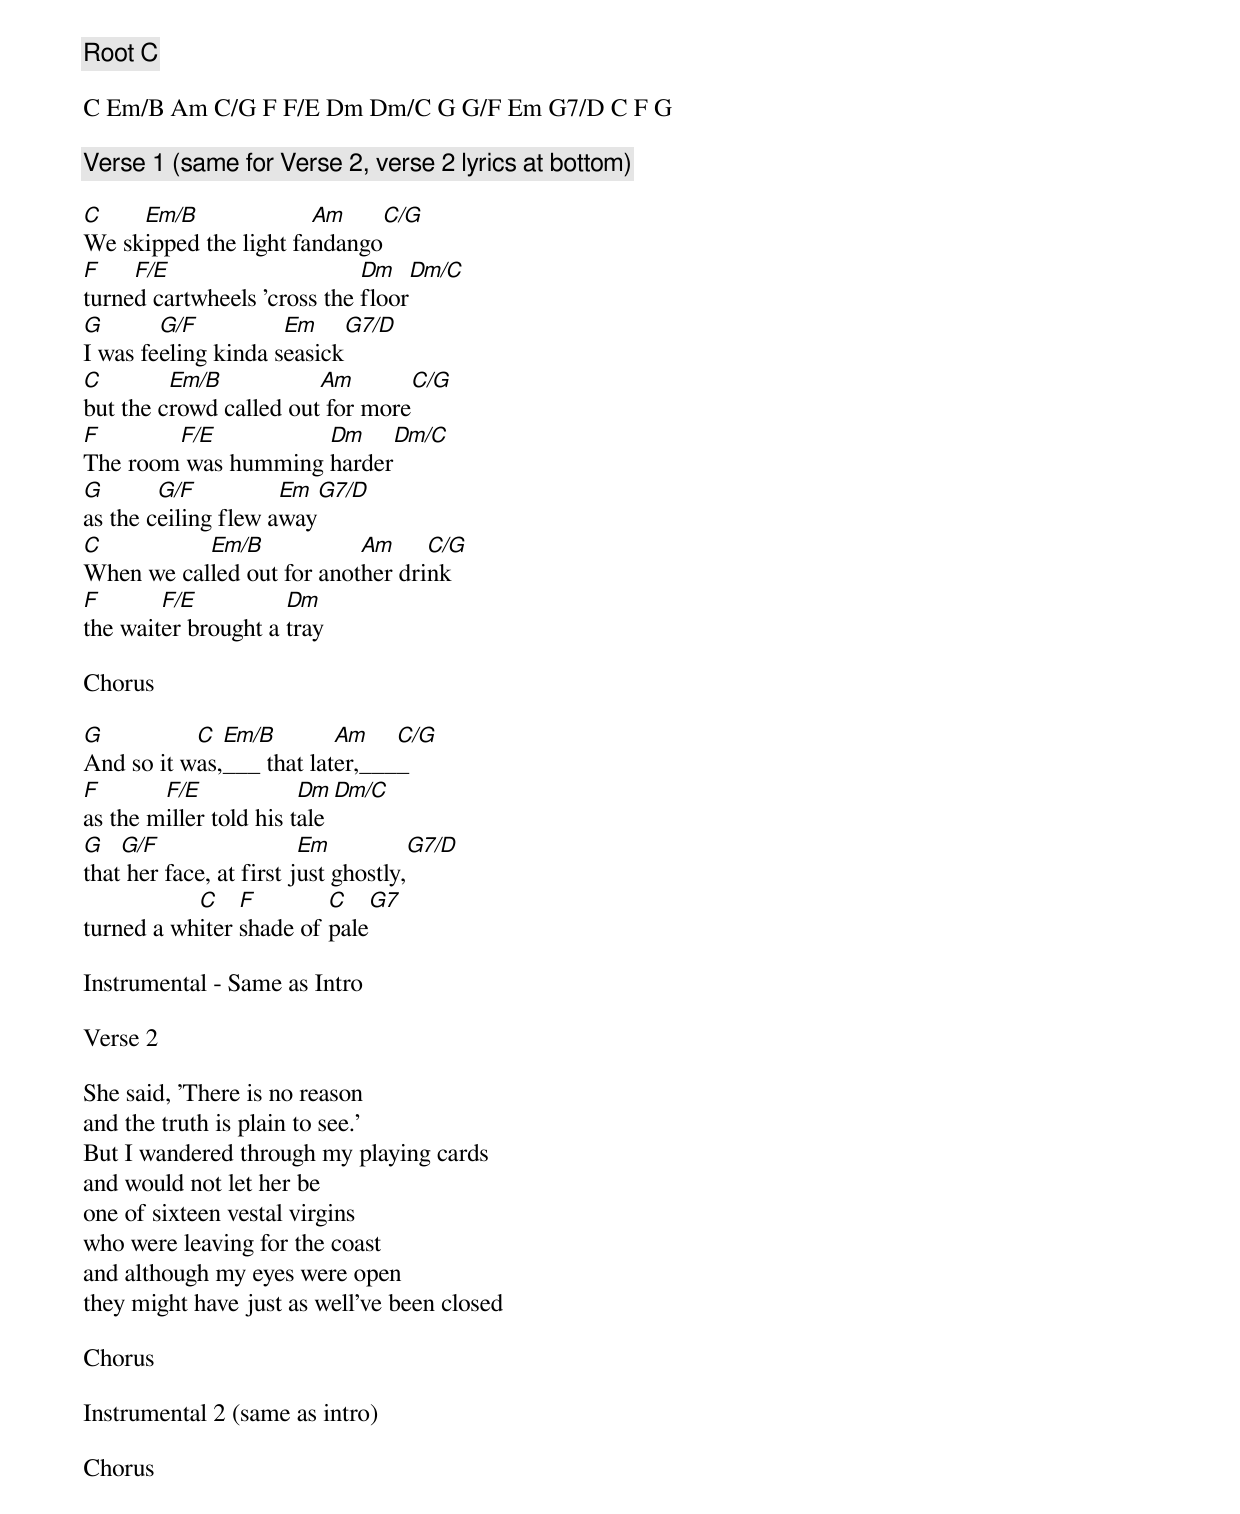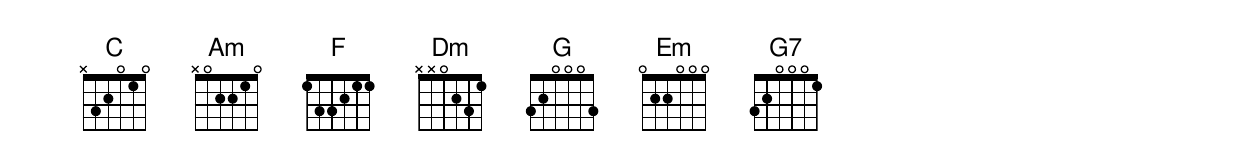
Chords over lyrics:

[Root] C

C Em/B Am C/G F F/E Dm Dm/C G G/F Em G7/D C F G

Verse 1 (same for Verse 2, verse 2 lyrics at bottom)

C    Em/B              Am     C/G
We skipped the light fandango
F    F/E                     Dm    Dm/C
turned cartwheels 'cross the floor
G       G/F          Em      G7/D
I was feeling kinda seasick
C        Em/B           Am         C/G
but the crowd called out for more
F       F/E          Dm     Dm/C
The room was humming harder
G       G/F          Em    G7/D
as the ceiling flew away
C          Em/B            Am     C/G
When we called out for another drink
F       F/E          Dm
the waiter brought a tray

Chorus

G          C  Em/B        Am    C/G
And so it was,___ that later,____
F       F/E             Dm  Dm/C
as the miller told his tale
G   G/F                  Em           G7/D
that her face, at first just ghostly,
           C    F        C    G7
turned a whiter shade of pale

Instrumental - Same as Intro

Verse 2

She said, 'There is no reason
and the truth is plain to see.'
But I wandered through my playing cards
and would not let her be
one of sixteen vestal virgins
who were leaving for the coast
and although my eyes were open
they might have just as well've been closed

Chorus

Instrumental 2 (same as intro)

Chorus
